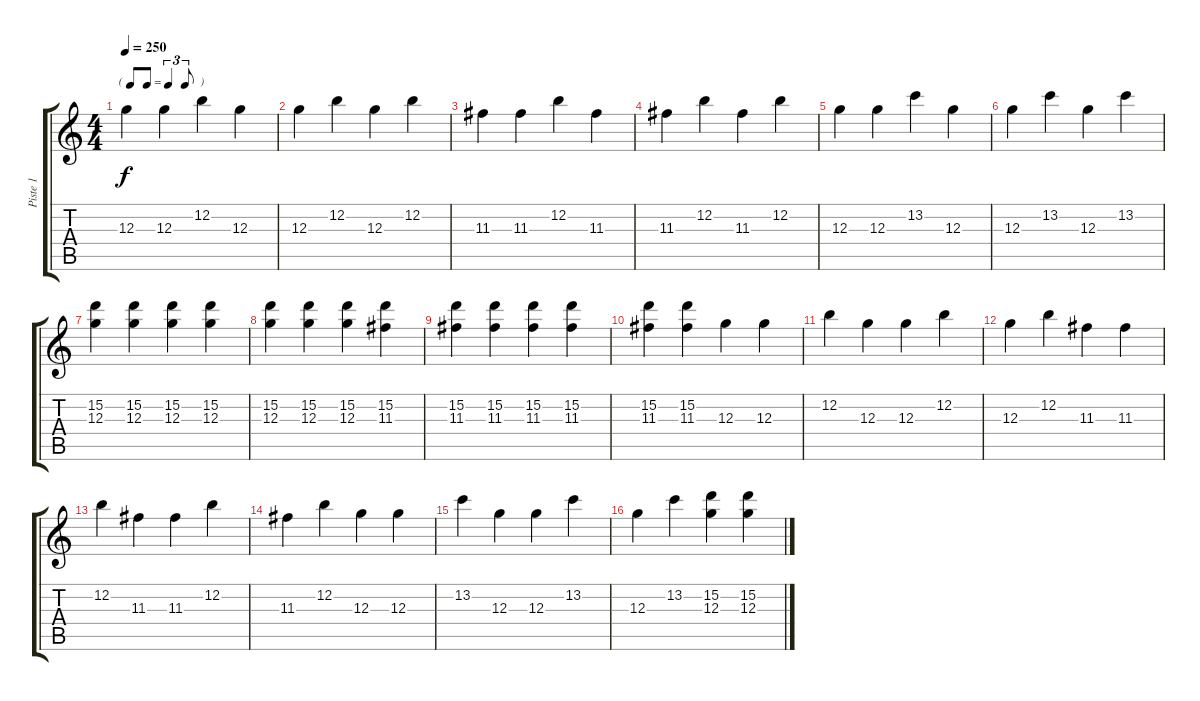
\track ("Piste 1" "Piste 1") {instrument acousticguitarnylon}
\staff {score tabs}
\tuning (E4 B3 G3 D3 A2 E2) {hide}
\ts (4 4)
\tf triplet8th
\tempo 250
\clef g2
\ks c
12.3.4{dy f instrument acousticguitarnylon} 12.3.4 12.2.4 12.3.4 |
12.3.4 12.2.4 12.3.4 12.2.4 |
11.3.4 11.3.4 12.2.4 11.3.4 |
11.3.4 12.2.4 11.3.4 12.2.4 |
12.3.4 12.3.4 13.2.4 12.3.4 |
12.3.4 13.2.4 12.3.4 13.2.4 |
(15.2 12.3).4 (15.2 12.3).4 (15.2 12.3).4 (15.2 12.3).4 |
(15.2 12.3).4 (15.2 12.3).4 (15.2 12.3).4 (15.2 11.3).4 |
(15.2 11.3).4 (15.2 11.3).4 (15.2 11.3).4 (15.2 11.3).4 |
(15.2 11.3).4 (15.2 11.3).4 12.3.4 12.3.4 |
12.2.4 12.3.4 12.3.4 12.2.4 |
12.3.4 12.2.4 11.3.4 11.3.4 |
12.2.4 11.3.4 11.3.4 12.2.4 |
11.3.4 12.2.4 12.3.4 12.3.4 |
13.2.4 12.3.4 12.3.4 13.2.4 |
12.3.4 13.2.4 (15.2 12.3).4 (15.2 12.3).4
